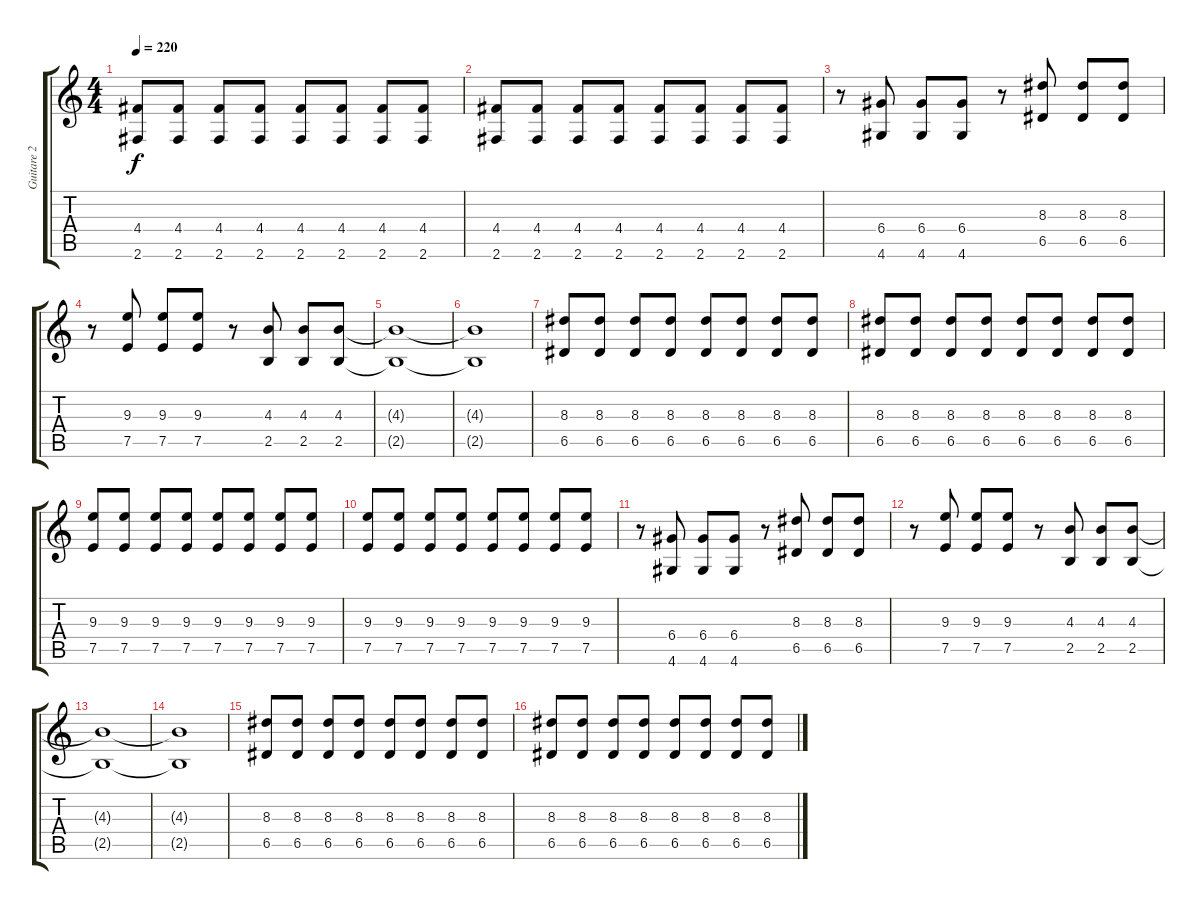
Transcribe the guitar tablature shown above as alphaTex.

\track ("Guitare 2" "Guitare 2") {instrument distortionguitar}
\staff {score tabs}
\tuning (E4 B3 G3 D3 A2 E2) {hide}
\ts (4 4)
\tempo 220
\clef g2
\ks c
(4.4{t} 2.6{t}).8{dy f} (4.4 2.6).8 (4.4 2.6).8 (4.4 2.6).8 (4.4 2.6).8 (4.4 2.6).8 (4.4 2.6).8 (4.4 2.6).8 |
(4.4 2.6).8 (4.4 2.6).8 (4.4 2.6).8 (4.4 2.6).8 (4.4 2.6).8 (4.4 2.6).8 (4.4 2.6).8 (4.4 2.6).8 |
r.8 (6.4 4.6).8 (6.4 4.6).8 (6.4 4.6).8 r.8 (8.3 6.5).8 (8.3 6.5).8 (8.3 6.5).8 |
r.8 (9.3 7.5).8 (9.3 7.5).8 (9.3 7.5).8 r.8 (4.3 2.5).8 (4.3 2.5).8 (4.3 2.5).8 |
(4.3{t} 2.5{t}).1 |
(4.3{t} 2.5{t}).1 |
(8.3 6.5).8 (8.3 6.5).8 (8.3 6.5).8 (8.3 6.5).8 (8.3 6.5).8 (8.3 6.5).8 (8.3 6.5).8 (8.3 6.5).8 |
(8.3 6.5).8 (8.3 6.5).8 (8.3 6.5).8 (8.3 6.5).8 (8.3 6.5).8 (8.3 6.5).8 (8.3 6.5).8 (8.3 6.5).8 |
(9.3 7.5).8 (9.3 7.5).8 (9.3 7.5).8 (9.3 7.5).8 (9.3 7.5).8 (9.3 7.5).8 (9.3 7.5).8 (9.3 7.5).8 |
(9.3 7.5).8 (9.3 7.5).8 (9.3 7.5).8 (9.3 7.5).8 (9.3 7.5).8 (9.3 7.5).8 (9.3 7.5).8 (9.3 7.5).8 |
r.8 (6.4 4.6).8 (6.4 4.6).8 (6.4 4.6).8 r.8 (8.3 6.5).8 (8.3 6.5).8 (8.3 6.5).8 |
r.8 (9.3 7.5).8 (9.3 7.5).8 (9.3 7.5).8 r.8 (4.3 2.5).8 (4.3 2.5).8 (4.3 2.5).8 |
(4.3{t} 2.5{t}).1 |
(4.3{t} 2.5{t}).1 |
(8.3 6.5).8 (8.3 6.5).8 (8.3 6.5).8 (8.3 6.5).8 (8.3 6.5).8 (8.3 6.5).8 (8.3 6.5).8 (8.3 6.5).8 |
(8.3 6.5).8 (8.3 6.5).8 (8.3 6.5).8 (8.3 6.5).8 (8.3 6.5).8 (8.3 6.5).8 (8.3 6.5).8 (8.3 6.5).8
